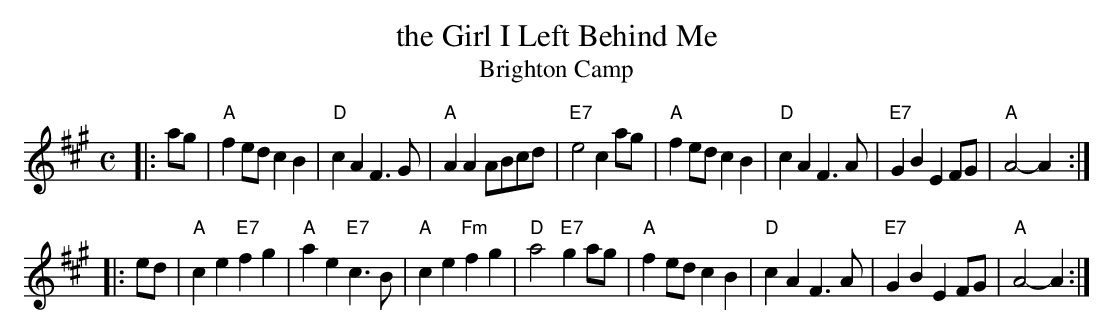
X:1
T: the Girl I Left Behind Me
T: Brighton Camp
M: C
L: 1/4
K: A
|: a/g/ \
| "A"fe/d/ cB | "D"cA F>G | "A"AA A/B/c/d/ | "E7"e2 ca/g/ \
|  "A"fe/d/ cB | "D"cA F>A | "E7"GB EF/G/ | "A"A2- A :|
|: e/d/ \
| "A"ce "E7"fg | "A"ae "E7"c>B | "A"ce "Fm"fg | "D"a2 "E7"ga/g/ \
|  "A"fe/d/ cB | "D"cA F>A | "E7"GB EF/G/ | "A"A2- A :|
